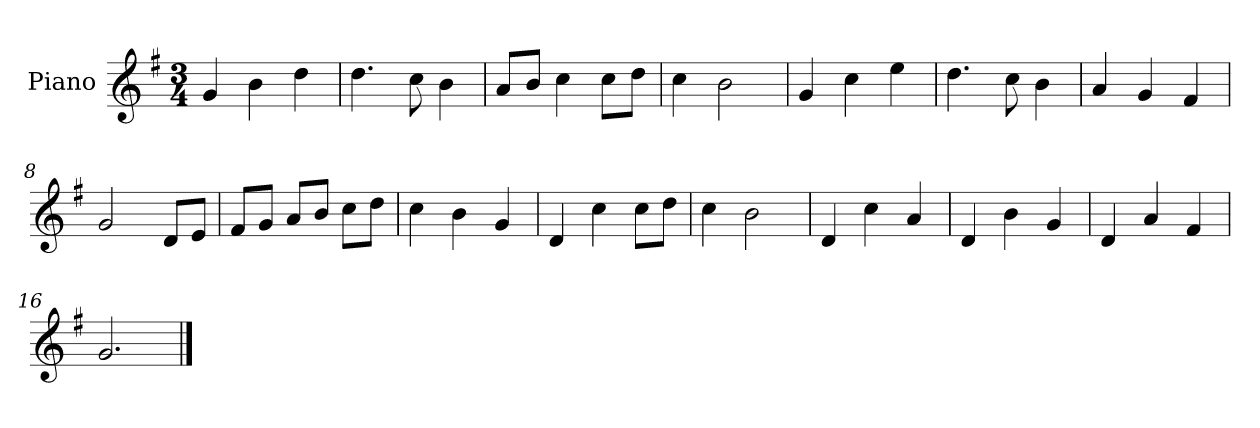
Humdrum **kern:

**kern
*part1
*staff1
*I"Piano
*I'Pno.
*clefG2
*k[f#]
*M3/4
*MM120
=1
4g/
4b\
4dd\
=2
4.dd\
8cc\
4b\
=3
8a/L
8b/J
4cc\
8cc\L
8dd\J
=4
4cc\
2b\
=5
4g/
4cc\
4ee\
=6
4.dd\
8cc\
4b\
=7
4a/
4g/
4f#/
=8
2g/
8d/L
8e/J
=9
8f#/L
8g/J
8a/L
8b/J
8cc\L
8dd\J
=10
4cc\
4b\
4g/
=11
4d/
4cc\
8cc\L
8dd\J
=12
4cc\
2b\
!!LO:LB:g=z
=13
4d/
4cc\
4a/
=14
4d/
4b\
4g/
=15
4d/
4a/
4f#/
=16
2.g/
==
*-
